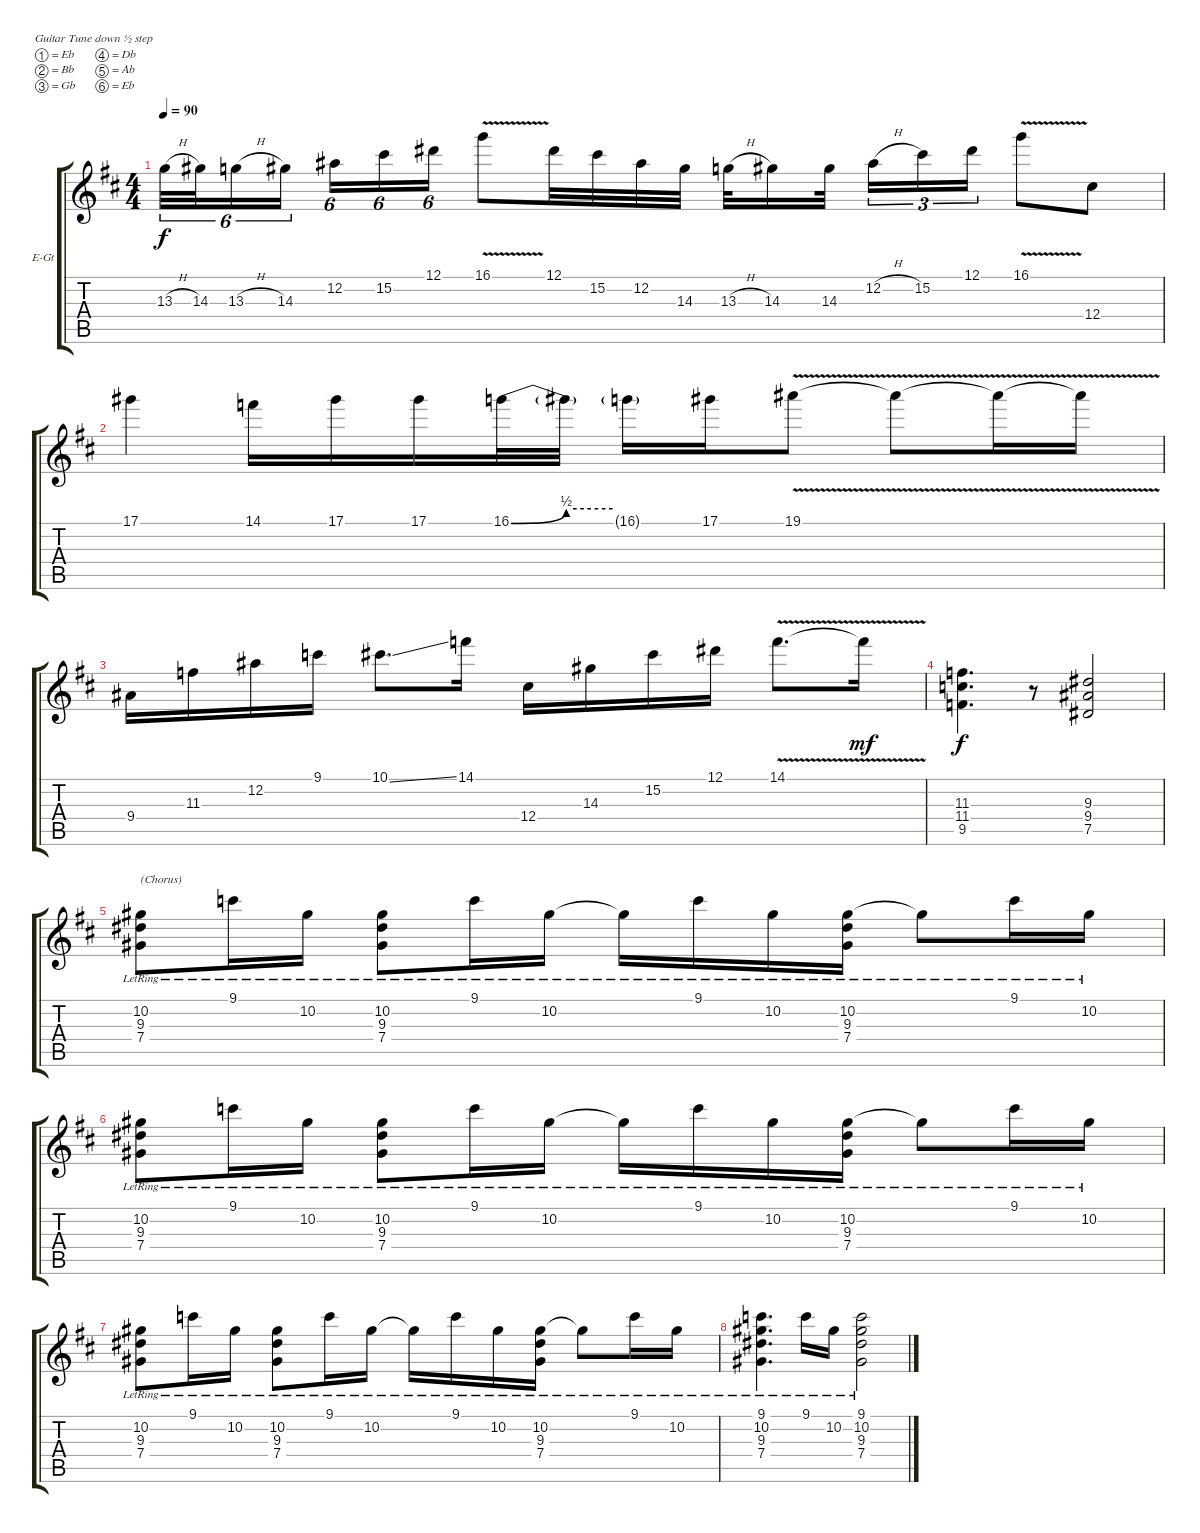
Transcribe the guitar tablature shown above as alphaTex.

\defaultSystemsLayout 4
\bracketExtendMode groupsimilarinstruments
\firstSystemTrackNameOrientation horizontal
\otherSystemsTrackNameOrientation horizontal
\track ("Electric Guitar" "E-Gt") {instrument electricguitarclean}
\staff {score tabs}
\tuning (Eb4 Bb3 Gb3 Db3 Ab2 Eb2)
\ts (4 4)
\tempo 90
\clef g2
\ks bminor
13.3{h}.32{tu (6 4) dy f} 14.3.32{tu (6 4)} 13.3{h}.16{tu (6 4)} 14.3.16{tu (6 4)} 12.2.16{tu (6 4)} 15.2.16{tu (6 4)} 12.1.16{tu (6 4)} 16.1{v}.8 12.1.32 15.2.32 12.2.32 14.3.32 13.3{h}.32 14.3.16 14.3.32 12.2{h}.16{tu (3 2)} 15.2.16{tu (3 2)} 12.1.16{tu (3 2)} 16.1{v}.8 12.4.8 |
17.1.4 14.1.16 17.1.16 17.1.16 16.1{be (bend 0 0 60 2)}.32 16.1{be (hold 0 2 60 2) t}.32 16.1{g}.16 17.1.16 19.1{v}.8 19.1{v t}.8 19.1{v t}.16 19.1{v t}.16 |
9.4.16 11.3.16 12.2.16 9.1.16 10.1{ss}.8{d} 14.1.16 12.4.16 14.3.16 15.2.16 12.1.16 14.1{v}.8{d} 14.1{v t}.16{dy mf} |
(11.3 11.4 9.5).4{d dy f} r.8 (9.3 9.4 7.5).2 |
(10.2{lr} 7.4{lr} 9.3{lr}).8{txt "(Chorus)"} 9.1{lr}.16 10.2{lr}.16 (10.2{lr} 9.3{lr} 7.4{lr}).8 9.1{lr}.16 10.2{lr}.16 10.2{lr t}.16 9.1{lr}.16 10.2{lr}.16 (10.2{lr} 7.4{lr} 9.3{lr}).16 10.2{lr t}.8 9.1{lr}.16 10.2{lr}.16 |
(10.2{lr} 7.4{lr} 9.3{lr}).8 9.1{lr}.16 10.2{lr}.16 (10.2{lr} 9.3{lr} 7.4{lr}).8 9.1{lr}.16 10.2{lr}.16 10.2{lr t}.16 9.1{lr}.16 10.2{lr}.16 (10.2{lr} 7.4{lr} 9.3{lr}).16 10.2{lr t}.8 9.1{lr}.16 10.2{lr}.16 |
(10.2{lr} 7.4{lr} 9.3{lr}).8 9.1{lr}.16 10.2{lr}.16 (10.2{lr} 9.3{lr} 7.4{lr}).8 9.1{lr}.16 10.2{lr}.16 10.2{lr t}.16 9.1{lr}.16 10.2{lr}.16 (10.2{lr} 7.4{lr} 9.3{lr}).16 10.2{lr t}.8 9.1{lr}.16 10.2{lr}.16 |
(9.1{lr} 10.2{lr} 9.3{lr} 7.4{lr}).4{d} 9.1{lr}.16 10.2{lr}.16 (9.1{lr} 10.2{lr} 9.3{lr} 7.4{lr}).2
